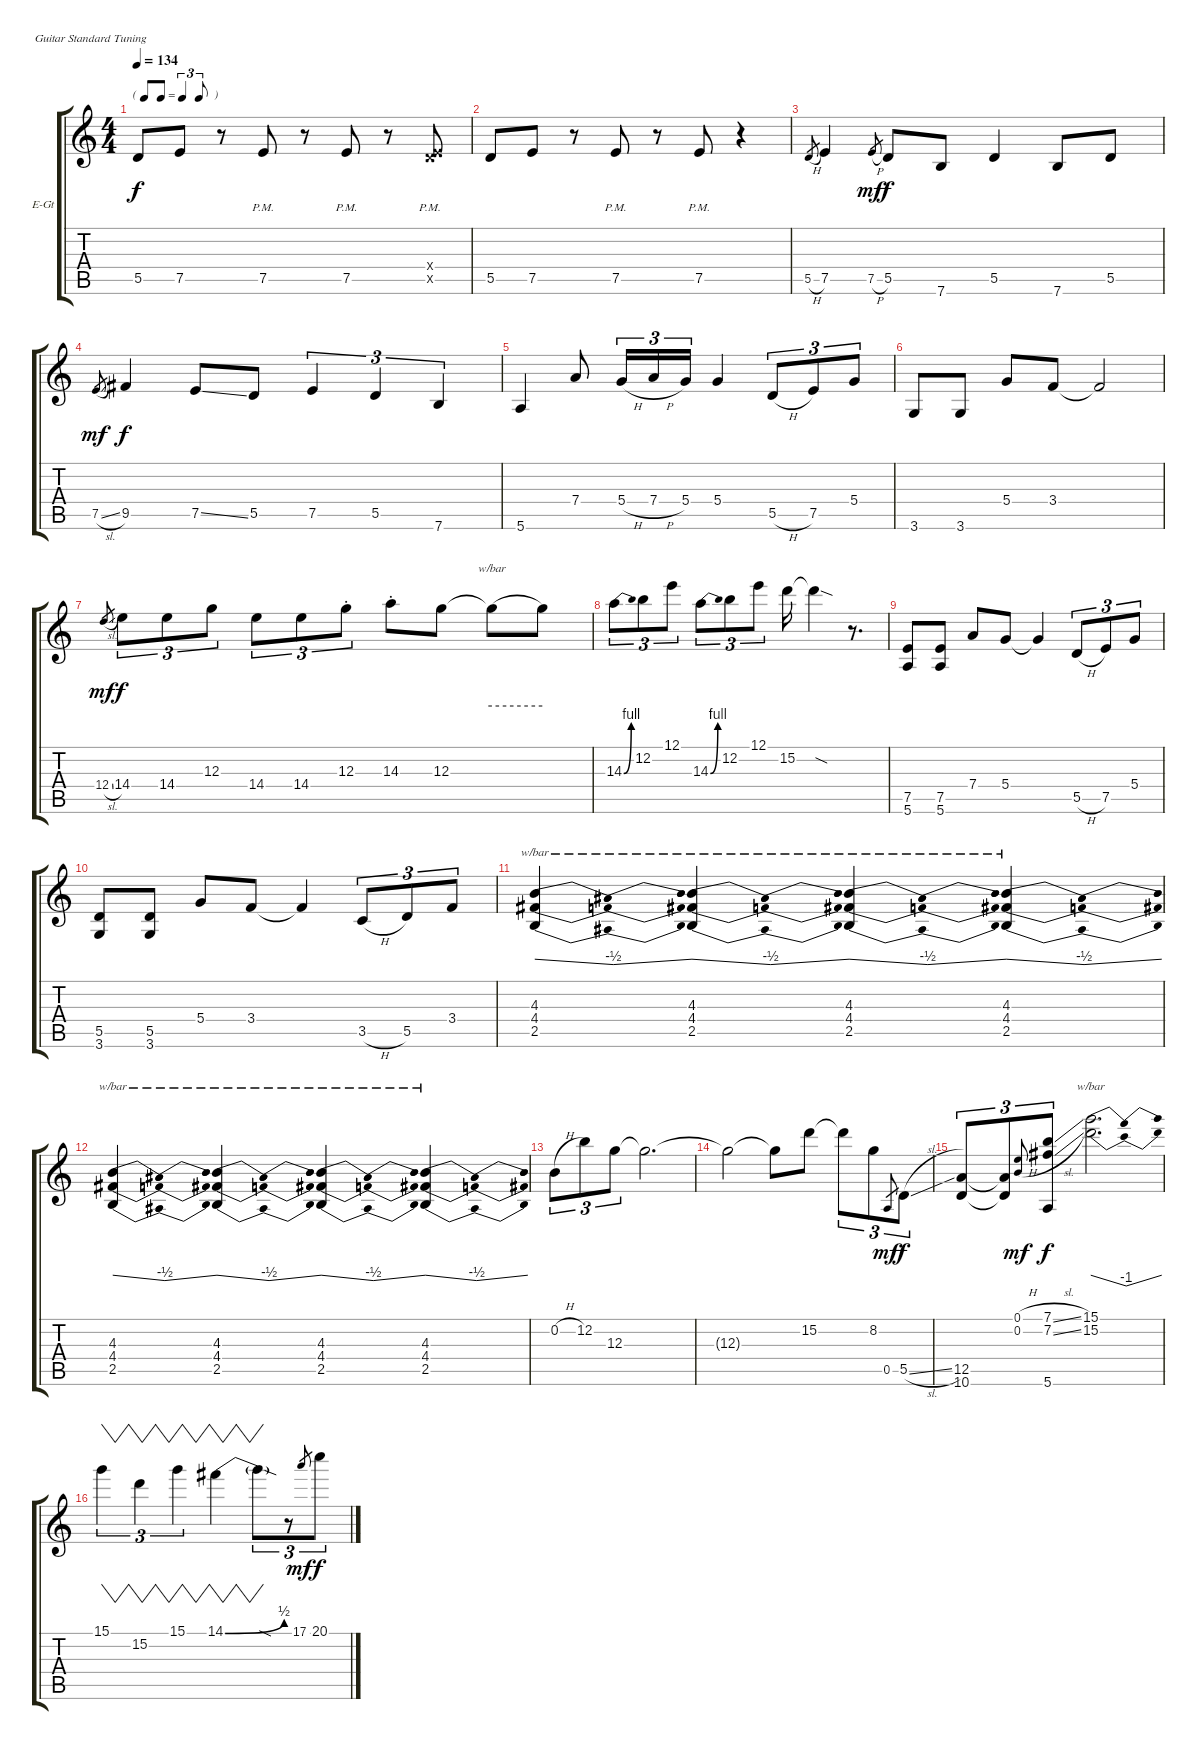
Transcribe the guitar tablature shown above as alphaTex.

\bracketExtendMode groupsimilarinstruments
\firstSystemTrackNameOrientation horizontal
\otherSystemsTrackNameOrientation horizontal
\track ("Ritchie Blackmore" "E-Gt") {instrument overdrivenguitar}
\staff {score tabs}
\tuning (E4 B3 G3 D3 A2 E2)
\ts (4 4)
\tf triplet8th
\tempo 134
\clef g2
\ks c
5.5.8{dy f} 7.5.8 r.8 7.5{pm}.8 r.8 7.5{pm}.8 r.8 (0.4{x} 7.5{pm x}).8 |
5.5.8 7.5.8 r.8 7.5{pm}.8 r.8 7.5{pm}.8 r.4 |
5.5{h}.8{gr} 7.5.4 7.5{h}.8{gr dy mf} 5.5.8{dy f} 7.6.8 5.5.4 7.6.8 5.5.8 |
7.5{sl}.8{gr dy mf} 9.5.4{dy f} 7.5{ss}.8 5.5.8 7.5.4{tu (3 2)} 5.5.4{tu (3 2)} 7.6.4{tu (3 2)} |
5.6.4 7.4.8 5.4{h}.16{tu (3 2)} 7.4{h}.16{tu (3 2)} 5.4.16{tu (3 2)} 5.4.4 5.5{h}.8{tu (3 2)} 7.5.8{tu (3 2)} 5.4.8{tu (3 2)} |
3.6.8 3.6.8 5.4.8 3.4.8 3.4{t}.2 |
12.4{sl}.8{gr dy mf} 14.4.8{tu (3 2) dy f} 14.4.8{tu (3 2)} 12.3.8{tu (3 2)} 14.4.8{tu (3 2)} 14.4.8{tu (3 2)} 12.3{st}.8{tu (3 2)} 14.3{st}.8 12.3.8 12.3{t}.8{tbe (hold default 0 0 60 0)} 12.3{t}.8 |
14.3{be (bend 0 0 60 4)}.8{tu (3 2)} 12.2.8{tu (3 2)} 12.1.8{tu (3 2)} 14.3{be (bend 0 0 60 4)}.8{tu (3 2)} 12.2.8{tu (3 2)} 12.1.8{tu (3 2)} 15.2.16 15.2{sod t}.4 r.8{d} |
(7.5 5.6).8 (7.5 5.6).8 7.4.8 5.4.8 5.4{t}.4 5.5{h}.8{tu (3 2)} 7.5.8{tu (3 2)} 5.4.8{tu (3 2)} |
(5.5 3.6).8 (5.5 3.6).8 5.4.8 3.4.8 3.4{t}.4 3.5{h}.8{tu (3 2)} 5.5.8{tu (3 2)} 3.4.8{tu (3 2)} |
(4.3 4.4 2.5).4{tbe (dip default 0 0 30 -2 60 0)} (4.3 4.4 2.5).4{tbe (dip default 0 0 30 -2 60 0)} (4.3 4.4 2.5).4{tbe (dip default 0 0 30 -2 60 0)} (4.3 4.4 2.5).4{tbe (dip default 0 0 30 -2 60 0)} |
(4.3 4.4 2.5).4{tbe (dip default 0 0 30 -2 60 0)} (4.3 4.4 2.5).4{tbe (dip default 0 0 30 -2 60 0)} (4.3 4.4 2.5).4{tbe (dip default 0 0 30 -2 60 0)} (4.3 4.4 2.5).4{tbe (dip default 0 0 30 -2 60 0)} |
0.2{h}.8{tu (3 2)} 12.2.8{tu (3 2)} 12.3.8{tu (3 2)} 12.3{t}.2{d} |
12.3{t}.2 12.3{t}.8 15.2.8 15.2{t}.8{tu (3 2)} 8.2.8{tu (3 2)} 0.5.8{gr dy mf} 5.5{sl}.8{tu (3 2) dy f} |
(12.5 10.6).8{tu (3 2)} (12.5{t} 10.6{t}).8{tu (3 2)} (0.1{h} 0.2{h}).8{gr onbeat dy mf} (7.1{sl} 7.2{sl} 5.6).8{tu (3 2) dy f} (15.1 15.2).2{d tbe (dip default 0 0 30 -4 60 0)} |
15.1.4{vw tu (3 2)} 15.2.4{vw tu (3 2)} 15.1.4{vw tu (3 2)} 14.1{be (bend 0 0 60 2)}.4{vw} 14.1{sod t}.8{vw tu (3 2)} r.8{tu (3 2)} 17.1.8{gr dy mf} 20.1.8{tu (3 2) dy f}
